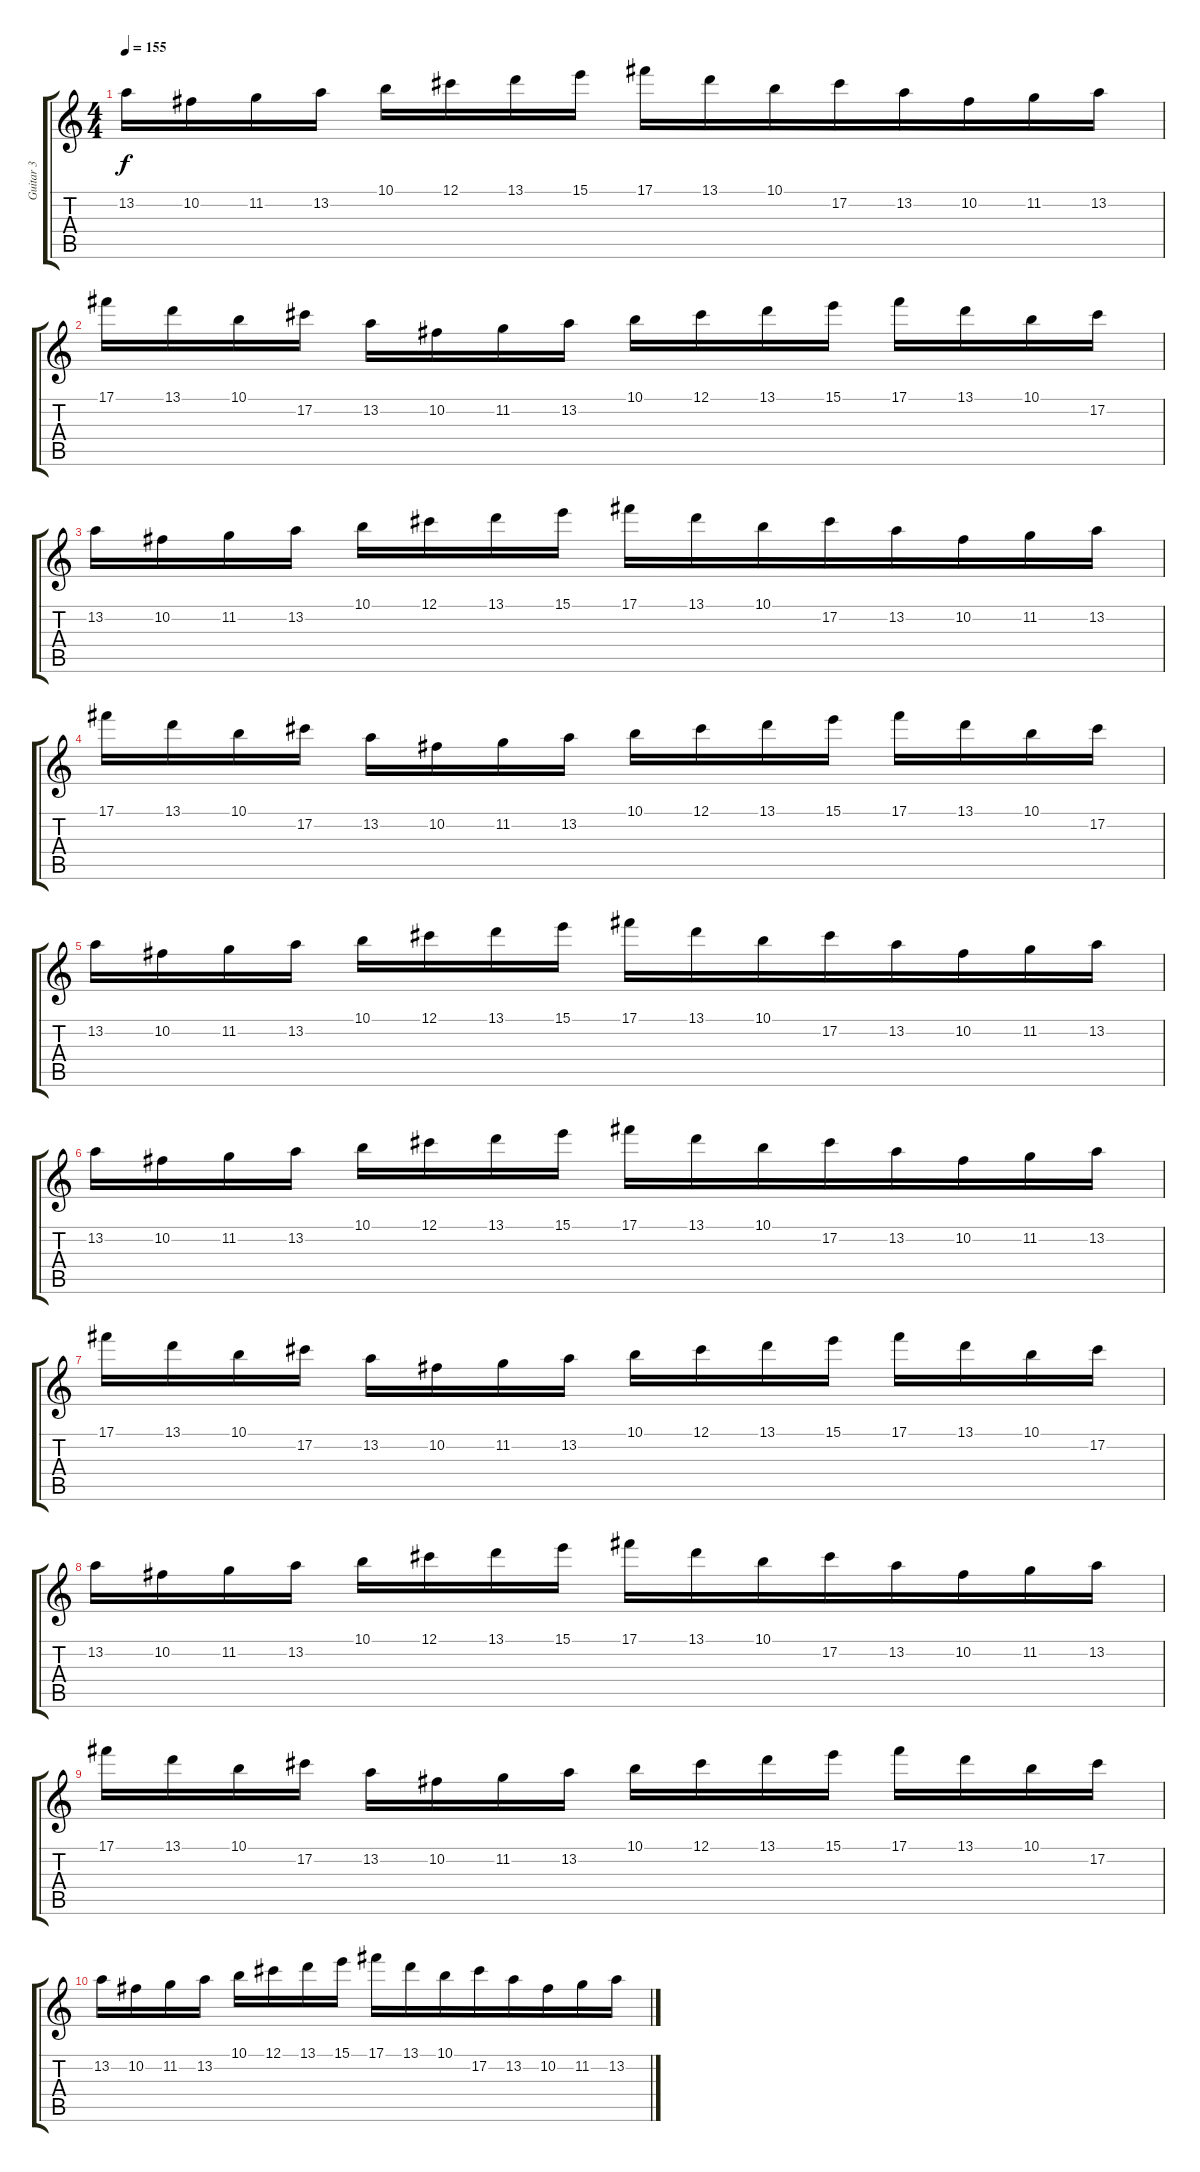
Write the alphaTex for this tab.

\track ("Guitar 3" "Guitar 3") {instrument overdrivenguitar}
\staff {score tabs}
\tuning (Db4 Ab3 E3 B2 Gb2 B1) {hide}
\ts (4 4)
\tempo 155
\clef g2
\ks c
13.2.16{dy f} 10.2.16 11.2.16 13.2.16 10.1.16 12.1.16{beam merge} 13.1.16 15.1.16 17.1.16 13.1.16 10.1.16 17.2.16{beam merge} 13.2.16{beam merge} 10.2.16 11.2.16 13.2.16 |
17.1.16 13.1.16 10.1.16 17.2.16 13.2.16 10.2.16 11.2.16 13.2.16 10.1.16 12.1.16{beam merge} 13.1.16 15.1.16 17.1.16 13.1.16 10.1.16 17.2.16 |
13.2.16 10.2.16 11.2.16 13.2.16 10.1.16 12.1.16{beam merge} 13.1.16 15.1.16 17.1.16 13.1.16 10.1.16 17.2.16{beam merge} 13.2.16{beam merge} 10.2.16 11.2.16 13.2.16 |
17.1.16 13.1.16 10.1.16 17.2.16 13.2.16 10.2.16 11.2.16 13.2.16 10.1.16 12.1.16{beam merge} 13.1.16 15.1.16 17.1.16 13.1.16 10.1.16 17.2.16 |
13.2.16 10.2.16 11.2.16 13.2.16 10.1.16 12.1.16{beam merge} 13.1.16 15.1.16 17.1.16 13.1.16 10.1.16 17.2.16{beam merge} 13.2.16{beam merge} 10.2.16 11.2.16 13.2.16 |
13.2.16 10.2.16 11.2.16 13.2.16 10.1.16 12.1.16{beam merge} 13.1.16 15.1.16 17.1.16 13.1.16 10.1.16 17.2.16{beam merge} 13.2.16{beam merge} 10.2.16 11.2.16 13.2.16 |
17.1.16 13.1.16 10.1.16 17.2.16 13.2.16 10.2.16 11.2.16 13.2.16 10.1.16 12.1.16{beam merge} 13.1.16 15.1.16 17.1.16 13.1.16 10.1.16 17.2.16 |
13.2.16 10.2.16 11.2.16 13.2.16 10.1.16 12.1.16{beam merge} 13.1.16 15.1.16 17.1.16 13.1.16 10.1.16 17.2.16{beam merge} 13.2.16{beam merge} 10.2.16 11.2.16 13.2.16 |
17.1.16 13.1.16 10.1.16 17.2.16 13.2.16 10.2.16 11.2.16 13.2.16 10.1.16 12.1.16{beam merge} 13.1.16 15.1.16 17.1.16 13.1.16 10.1.16 17.2.16 |
13.2.16 10.2.16 11.2.16 13.2.16 10.1.16 12.1.16{beam merge} 13.1.16 15.1.16 17.1.16 13.1.16 10.1.16 17.2.16{beam merge} 13.2.16{beam merge} 10.2.16 11.2.16 13.2.16
